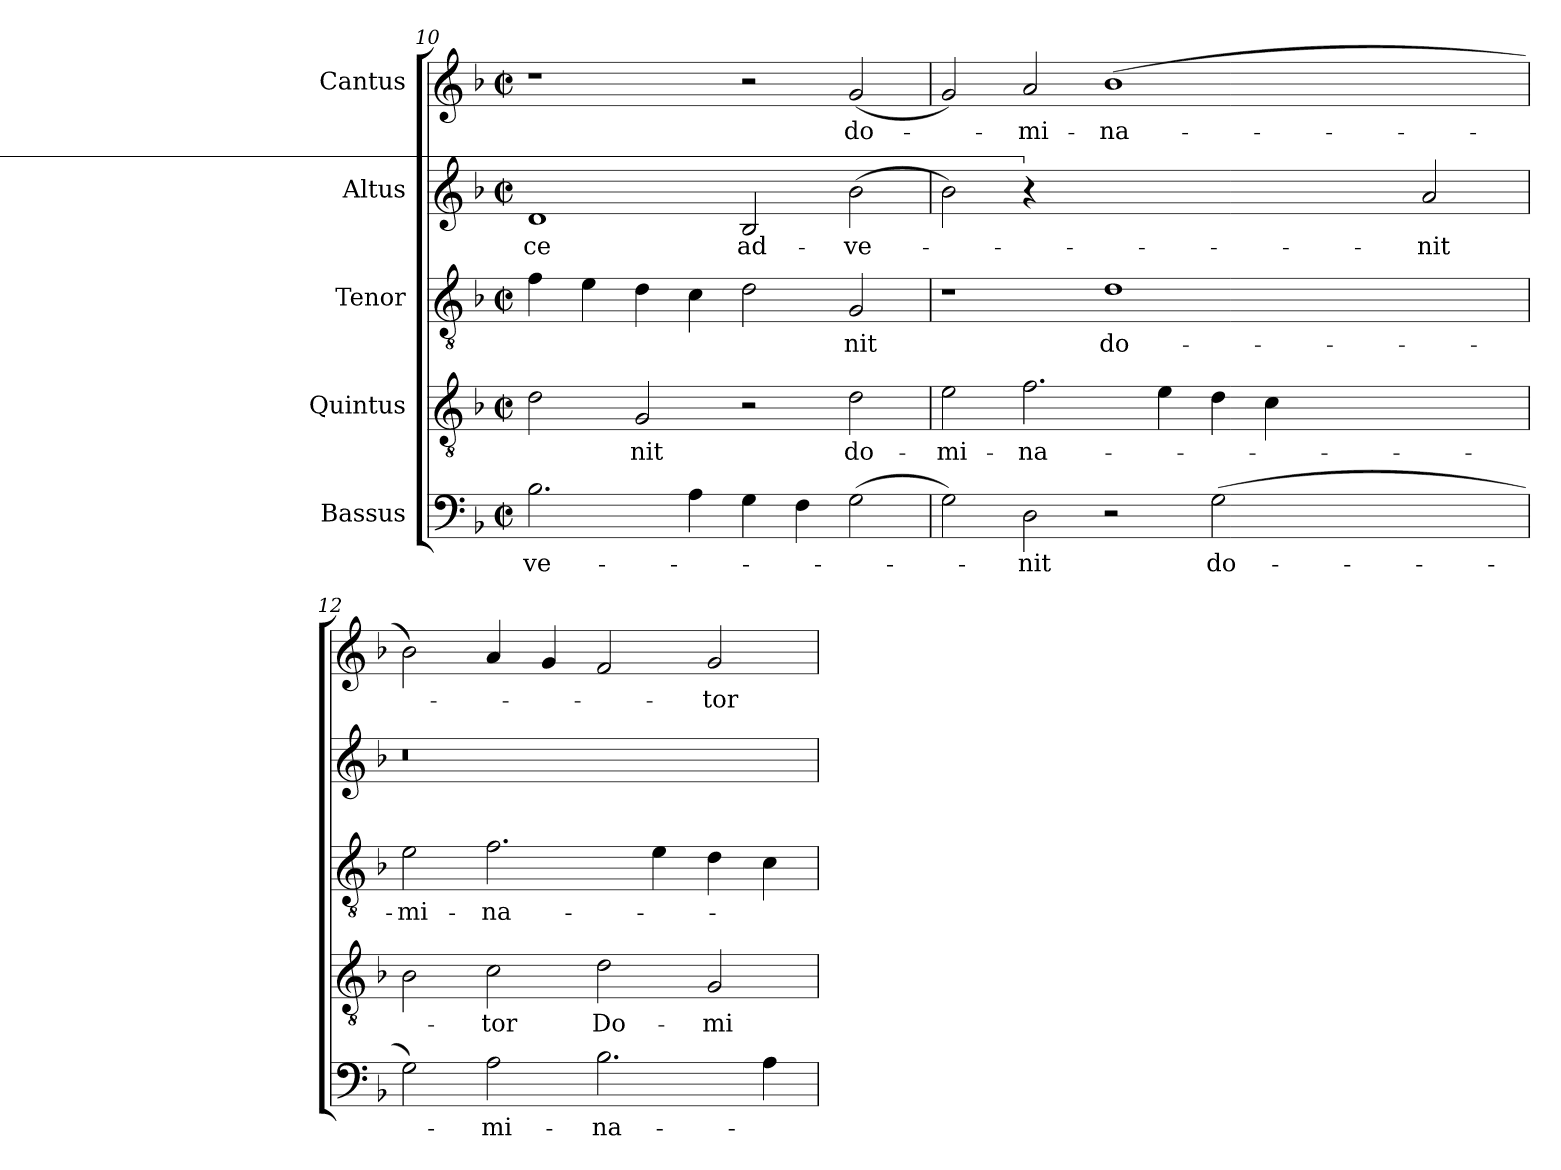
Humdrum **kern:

**kern	**text	**kern	**text	**kern	**text	**kern	**text	**kern	**text
*part5	*part5	*part4	*part4	*part3	*part3	*part2	*part2	*part1	*part1
*staff5	*staff5	*staff4	*staff4	*staff3	*staff3	*staff2	*staff2	*staff1	*staff1
*I"Bassus	*	*I"Quintus	*	*I"Tenor	*	*I"Altus	*	*I"Cantus	*
*clefF4	*	*clefGv2	*	*clefGv2	*	*clefG2	*	*clefG2	*
*k[b-]	*	*k[b-]	*	*k[b-]	*	*k[b-]	*	*k[b-]	*
*F:	*	*F:	*	*F:	*	*F:	*	*F:	*
*M2/2	*	*M2/2	*	*M2/2	*	*M2/2	*	*M2/2	*
*met(c|)	*	*met(c|)	*	*met(c|)	*	*met(c|)	*	*met(c|)	*
=10	=10	=10	=10	=10	=10	=10	=10	=10	=10
!	!LO:LY:b:cj	!	!	!	!	!	!LO:LY:b:cj	!	!
2.B-\	-ve-	2d\	.	4f\	.	1d	-ce	1r	.
.	.	.	.	4e\	.	.	.	.	.
!	!	!	!LO:LY:b:cj	!	!	!	!	!	!
.	.	2G/	-nit	4d\	.	.	.	.	.
4A\	.	.	.	4c\	.	.	.	.	.
!	!	!	!	!	!	!	!LO:LY:b:cj	!	!
4G\	.	2r	.	2d\	.	2B-/	ad-	2r	.
4F\	.	.	.	.	.	.	.	.	.
!	!	!	!LO:LY:b:cj	!	!LO:LY:b:cj	!	!LO:LY:b:cj	!	!LO:LY:b:cj
(>2G\	.	2d\	do-	2G/	-nit	(>2b-\	-ve-	(<2g/	do-
=11	=11	=11	=11	=11	=11	=11	=11	=11	=11
!	!	!	!LO:LY:b:cj	!	!	!	!	!	!
2G\)	.	2e\	-mi-	1r	.	2b-\)	.	2g/)	.
!	!LO:LY:b:cj	!	!LO:LY:b:cj	!	!	!LO:N:vis=1	!	!	!LO:LY:b:cj
2D\	-nit	2.f\	-na-	.	.	4%9r	.	2a/	-mi-
!	!	!	!	!	!LO:LY:b:cj	!	!	!	!LO:LY:b:cj
2r	.	.	.	1d	do-	.	.	(>1b-	-na-
.	.	4e\	.	.	.	.	.	.	.
!	!LO:LY:b:cj	!	!	!	!	!	!	!	!
(>2G\	do-	4d\	.	.	.	.	.	.	.
.	.	4c\	.	.	.	.	.	.	.
1ryy	.	1ryy	.	1ryy	.	.	.	1ryy	.
!	!	!	!	!	!	!	!LO:LY:b:cj	!	!
.	.	.	.	.	.	2a/	-nit	.	.
4ryy	.	4ryy	.	4ryy	.	.	.	4ryy	.
=12	=12	=12	=12	=12	=12	=12	=12	=12	=12
!	!	!	!	!	!LO:LY:b:cj	!	!	!	!
2G\)	.	2B-\	.	2e\	-mi-	0r	.	2b-\)	.
!	!LO:LY:b:cj	!	!LO:LY:b:cj	!	!LO:LY:b:cj	!	!	!	!
2A\	-mi-	2c\	-tor	2.f\	-na-	.	.	4a/	.
.	.	.	.	.	.	.	.	4g/	.
!	!LO:LY:b:cj	!	!LO:LY:b:cj	!	!	!	!	!	!
2.B-\	-na-	2d\	Do-	.	.	.	.	2f/	.
.	.	.	.	4e\	.	.	.	.	.
!	!	!	!LO:LY:b:cj	!	!	!	!	!	!LO:LY:b:cj
.	.	2G/	-mi-	4d\	.	.	.	2g/	-tor
4A\	.	.	.	4c\	.	.	.	.	.
=	=	=	=	=	=	=	=	=	=
*-	*-	*-	*-	*-	*-	*-	*-	*-	*-
